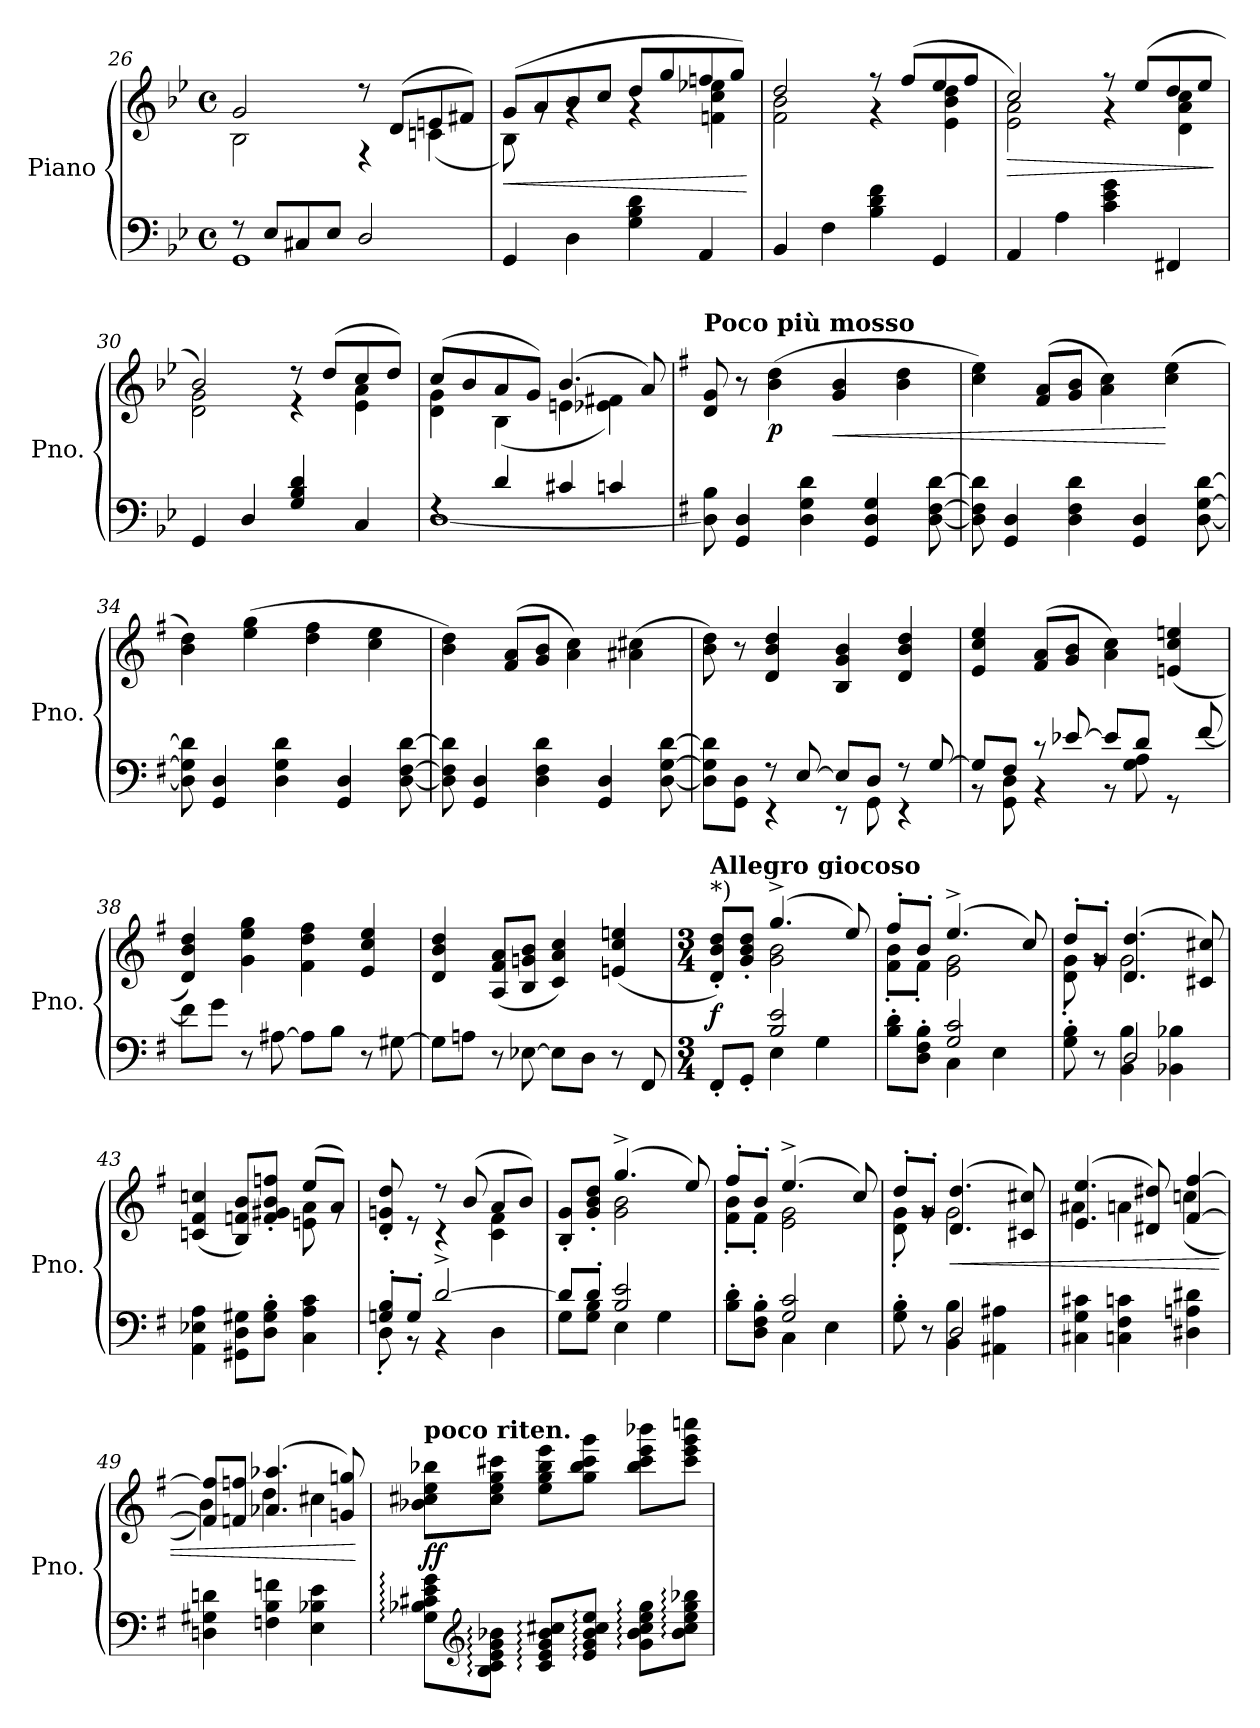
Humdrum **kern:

**kern	**kern	**dynam
*part1	*part1	*part1
*staff2	*staff1	*staff1/2
*I"Piano	*	*
*I'Pno.	*	*
*clefF4	*clefG2	*
*k[b-e-]	*k[b-e-]	*
*M4/4	*M4/4	*
*met(c)	*met(c)	*
=26	=26	=26
*^	*^	*
8r	1GG	2g/	2B-\	.
8E-/L	.	.	.	.
8C#X/	.	.	.	.
8E-/J	.	.	.	.
2D/	.	8r	4r	.
.	.	(8d/L	.	.
.	.	8en/	(4cn\	.
.	.	8f#X/J)	.	.
*v	*v	*	*	*
=27	=27	=27	=27
!	!	!	!LO:HP:b
4GG/	(8g/L	8B-\)	<
.	8a/	8rg	.
4D\	8b-/	4rg	.
.	8cc/J	.	.
4G\ 4B-\ 4d\	8dd/L	4rg	.
.	8gg/	.	.
4AA/	8ffn/	4fn\ 4cc\ 4ee-X\	.
.	8gg/J)	.	.
*	*v	*v	*
.	.	[
=28	=28	=28
*	*^	*
4BB-/	2dd/	2f\ 2b-\	.
4F\	.	.	.
4B-\ 4d\ 4f\	8r	4r	.
.	(8ff/L	.	.
4GG/	8ee-/	4e-\ 4b-\ 4dd\	.
.	8ff/J	.	.
!!LO:LB:g=z	!!
=29	=29	=29	=29
!	!	!	!LO:HP:b
4AA/	2cc/)	2e-\ 2a\	>
4A\	.	.	.
4c\ 4e-\ 4g\	8r	4r	.
.	(8ee-/L	.	.
4FF#X/	8dd/	4d\ 4a\ 4cc\	.
.	8ee-/J	.	.
*	*v	*v	*
.	.	]
=30	=30	=30
*^	*^	*
4GG/	2.ryy	2b-/)	2d\ 2g\	.
4D/	.	.	.	.
4G/ 4B-/ 4d/	.	8r	4r	.
.	.	(8dd/L	.	.
4ryy	4C/	8cc/	4e-\ 4a\	.
.	.	8dd/J)	.	.
=31	=31	=31	=31	=31
4rF	[1D	(8cc/L	4d\ 4g\	.
.	.	8b-/	.	.
4d/	.	8a/	(4B-\	.
.	.	8g/J)	.	.
4c#X/	.	(4.b-/	4en\	.
4cn/	.	.	4e-X\ 4f#X\)	.
.	.	8a/)	.	.
*v	*v	*	*	*
*	*v	*v	*
=32	=32	=32
*k[f#]	*k[f#]	*
!	!LO:TX:a:B:t=Poco più mosso	!
8D\] 8B\	8d/ 8g/	.
4GG/ 4D/	8r	.
!	!	!LO:DY:b
.	(4b\ 4dd\	p
4D\ 4G\ 4d\	.	.
!	!	!LO:HP:b
.	4g/ 4b/	<
4GG/ 4D/ 4G/	.	.
.	4b\ 4dd\	.
[8D\ [8F#\ [8d\	.	.
=33	=33	=33
8D\] 8F#\] 8d\]	4cc\ 4ee\)	.
4GG/ 4D/	.	.
.	(8f#/ 8a/L	.
4D\ 4F#\ 4d\	8g/ 8b/J	.
.	4a\ 4cc\)	.
4GG/ 4D/	.	.
.	(4cc\ 4ee\	[
[8D\ [8G\ [8d\	.	.
!!LO:LB:g=z
=34	=34	=34
8D\] 8G\] 8d\]	4b\ 4dd\)	.
4GG/ 4D/	.	.
.	(4ee\ 4gg\	.
4D\ 4G\ 4d\	.	.
.	4dd\ 4ff#\	.
4GG/ 4D/	.	.
.	4cc\ 4ee\	.
[8D\ [8F#\ [8d\	.	.
=35	=35	=35
8D\] 8F#\] 8d\]	4b\ 4dd\)	.
4GG/ 4D/	.	.
.	(8f#/ 8a/L	.
4D\ 4F#\ 4d\	8g/ 8b/J	.
.	4a\ 4cc\)	.
4GG/ 4D/	.	.
.	(4a#X\ 4cc#X\	.
[8D\ [8G\ [8d\	.	.
=36	=36	=36
*^	*	*
8D\] 8G\] 8d\]L	4ryy	8b\ 8dd\)	.
8GG\ 8D\J	.	8r	.
8r	4r	4d/ 4b/ 4dd/	.
[8E/	.	.	.
8E/L]	8r	4B/ 4g/ 4b/	.
8D/J	8GG\	.	.
8r	4r	4d/ 4b/ 4dd/	.
[8G/	.	.	.
=37	=37	=37	=37
8G/L]	8r	4e/ 4cc/ 4ee/	.
8F#/J	8GG\ 8D\	.	.
8r	4r	(8f#/ 8a/L	.
[8e-X/	.	8g/ 8b/J	.
8e-/L]	8r	4a\ 4cc\)	.
8d/J	8G\ 8A\	.	.
8rGG	4ryy	(4en/ 4cc/ 4een/	.
[8f#/	.	.	.
*v	*v	*	*
=38	=38	=38
8f#\L]	4d/ 4b/ 4dd/)	.
8g\J	.	.
8r	4g\ 4ee\ 4gg\	.
[8A#X\	.	.
8A#\L]	4f#\ 4dd\ 4ff#\	.
8B\J	.	.
8r	4e/ 4cc/ 4ee/	.
[8G#X\	.	.
!!LO:LB:g=z
=39	=39	=39
8G#\L]	4d/ 4b/ 4dd/	.
8An\J	.	.
8r	(8A/ 8f#/ 8a/L	.
[8E-X\	8B/ 8gn/ 8b/J	.
8E-\L]	4c/ 4a/ 4cc/)	.
8D\J	.	.
8r	(4en/ 4cc/ 4een/	.
8FF#/	.	.
=40	=40	=40
*M3/4	*M3/4	*
*^	*^	*
!	!	!LO:TX:a:B:t=Allegro giocoso	!	!
!	!	!LO:TX:a:t=*)	!	!
!	!	!	!	!LO:DY:b
8FF#'/L	4ryy	8d/' 8b/' 8dd/'L)	4ryy	f
8GG'/J	.	8g/' 8b/' 8dd/'J	.	.
2B/ 2e/	4E\	(4.gg^/	2g\ 2b\	.
.	4G\	.	.	.
.	.	8ee/)	.	.
=41	=41	=41	=41	=41
8B\' 8d\'L	4ryy	8ff#'/L	8f#\' 8b\'L	.
8D\' 8F#\' 8B\'J	.	8b'/J	8f#'\J	.
2G/ 2c/	4C\	(4.ee^/	2e\ 2g\	.
.	4E\	.	.	.
.	.	8cc/)	.	.
=42	=42	=42	=42	=42
8G\' 8B\'	4ryy	8dd'/L	8d\' 8g\'	.
8r	.	8g'/J	8rg	.
2D/	4BB\ 4B\	(4.d/ 4.dd/	2g\	.
.	4BB-X\ 4B-X\	.	.	.
.	.	8c#X/ 8cc#X/)	.	.
*v	*v	*	*	*
!!LO:PB:g=z	!!
=43	=43	=43	=43
4AA\ 4E-X\ 4A\	(4cn/ 4f#/ 4ccn/	2ryy	.
8GG#X\ 8D\ 8G#X\L	8B/ 8fn/ 8b/L)	.	.
8D\' 8G#\' 8B\'J	8f/' 8g#X/' 8b/' 8ffn/'J	.	.
4C\ 4A\ 4c\	(8ee/L	8en\ 8a\	.
.	8a/J)	8rg	.
=44	=44	=44	=44
*^	*	*	*
8Gn/' 8B/'L	8D'\	8d/' 8gn/' 8dd/'	4ryy	.
8G'/J	8r	8re	.	.
[2d^/	4r	8r	4r	.
.	.	(8b/	.	.
.	4D\	8a/L	4c\ 4f#\	.
.	.	8b/J)	.	.
=45	=45	=45	=45	=45
8d/L]	8G\L	8B/' 8g/'L	4ryy	.
8d'/J	8G\ 8B\J	8g/' 8b/' 8dd/'J	.	.
2B/ 2e/	4E\	(4.gg^/	2g\ 2b\	.
.	4G\	.	.	.
.	.	8ee/)	.	.
=46	=46	=46	=46	=46
8B\' 8d\'L	4ryy	8ff#'/L	8f#\' 8b\'L	.
8D\' 8F#\' 8B\'J	.	8b'/J	8f#'\J	.
2G/ 2c/	4C\	(4.ee^/	2e\ 2g\	.
.	4E\	.	.	.
.	.	8cc/)	.	.
=47	=47	=47	=47	=47
8G\' 8B\'	4ryy	8dd'/L	8d\' 8g\'	.
8r	.	8g'/J	8rg	.
!	!	!	!	!LO:HP:b
2D/	4BB\ 4B\	(4.d/ 4.dd/	2g\	<
.	4AA#X\ 4A#X\	.	.	.
.	.	8c#X/ 8cc#X/)	.	.
*v	*v	*	*	*
!!LO:LB:g=z	!!
=48	=48	=48	=48
4C#X\ 4G\ 4c#X\	(4.e/ 4.ee/	4a#X\	.
4Cn\ 4F#\ 4cn\	.	4an\	.
.	8d#X/ 8dd#X/)	.	.
4D#X\ 4An\ 4d#X\	[4f#/ [4ff#/	(4ccn\	.
=49	=49	=49	=49
4Dn\ 4G#X\ 4dn\	8f#/] 8ff#/]L	4b\)	.
.	8fn/ 8ffn/J	.	.
4Fn\ 4B\ 4fn\	(4.a-X/ 4.aa-X/	4dd\	.
4E\ 4B-X\ 4e\	.	4cc#X\	.
.	8gn/ 8ggn/)	.	.
*	*v	*v	*
.	.	[
=50	=50	=50
!	!LO:TX:a:B:t=poco riten.	!
!	!	!LO:DY:b
8G\: 8B-X\: 8c#X\: 8e\: 8g\:L	8b-X\ 8cc#X\ 8ee\ 8bb-X\L	ff
*clefG2	*	*
8B-\: 8c#\: 8e\: 8g\: 8b-X\:J	8cc#\ 8ee\ 8gg\ 8ccc#X\J	.
8c#/: 8e/: 8g/: 8b-/: 8cc#X/:L	8ee\ 8gg\ 8bb-\ 8eee\L	.
8e/: 8g/: 8b-/: 8cc#/: 8ee/:J	8gg\ 8bb-\ 8ccc#\ 8ggg\J	.
8g\: 8b-\: 8cc#\: 8ee\: 8gg\:L	8bb-\ 8ccc#\ 8eee\ 8bbb-\L	.
8b-\: 8cc#\: 8ee\: 8gg\: 8bb-X\:J	8ccc#\ 8eee\ 8ggg\ 8ccccn\J	.
=	=	=
*-	*-	*-
